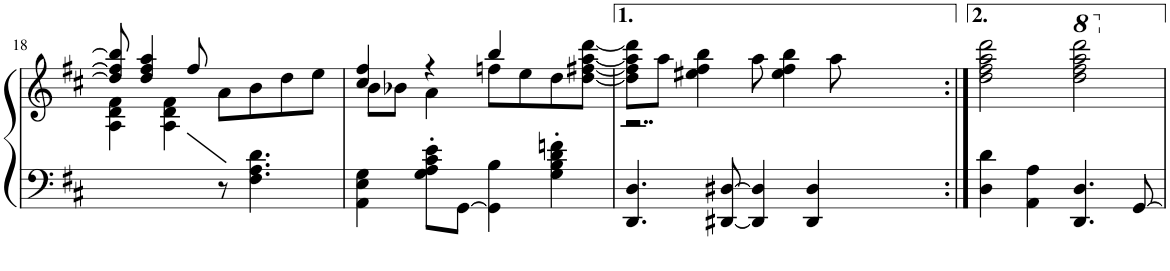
**kern	**kern
*part1	*part1
*staff2	*staff1
*I"Piano	*
*I'Pno.	*
!!LO:PB:g=z
*clefF4	*clefG2
*k[f#c#]	*k[f#c#]
*D:	*D:
*M4/4	*M4/4
*met(c)	*met(c)
=18	=18
*	*^
2ryy	8dd/] 8ff#/] 8bb/]	4A\ 4d\ 4f#\
.	4dd/ 4ff#/ 4aa/	.
.	.	4A\ 4d\ 4f#\
.	8ff#/	.
8r	8a\L	2ryy
4.F#\ 4.A\ 4.d\	8b\	.
.	8dd\	.
.	8ee\J	.
=19	=19	=19
4AA\ 4E\ 4G\	4cc#/ 4ff#/	8b\L
.	.	8b-X\J
8G\' 8A\' 8c#\' 8e\'L	4r	4a\
[8GG\J	.	.
4GG\] 4B\	4bb/	8ffn\L
.	.	8ee\
4G\' 4B\' 4d\' 4fn\'	4ryy	8dd\
.	.	[8dd\ [8ff#X\ [8aa\ [8ddd\J
=20	=20	=20
4.DD/ 4.D/	8dd\] 8ff#\] 8aa\] 8ddd\]L	2..r
.	8aa\J	.
.	4ee#X\ 4ff#\ 4bb\	.
[8DD#X/ [8D#X/	.	.
4DD#/] 4D#/]	8aa\	.
.	4ee#\ 4ff#\ 4bb\	.
4DD#/ 4D#/	.	.
.	8aa\	16ryy
.	.	16dd 16ff# 16aa 16ddd
*	*v	*v
=21:|!	=21:|!
4D\ 4d\	2dd\] 2ff#\] 2aa\] 2ddd\]
4AA\ 4A\	.
*	*8va
4.DD/ 4.D/	2ddd\ 2fff#\ 2aaa\ 2dddd\
[8GG/	.
*	*X8va
=	=
*-	*-
